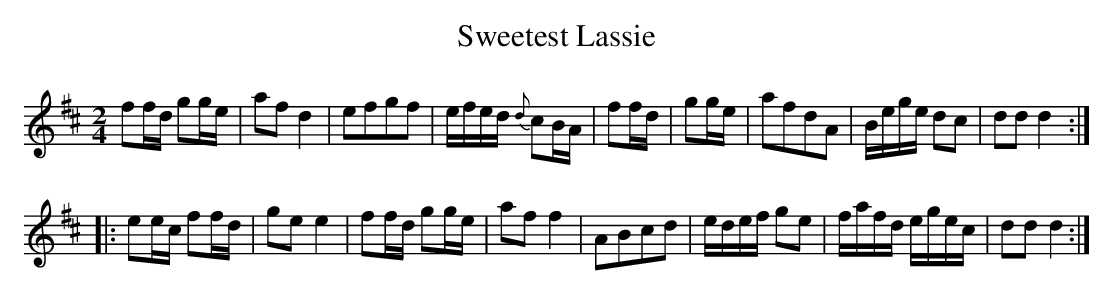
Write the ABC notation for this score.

X:1
T:Sweetest Lassie
M:2/4
K:D major
f2fd g2ge| a2f2 d4| e2f2g2f2| efed {d}c2BA| \
f2fd| g2ge| a2f2d2A2| Bege d2c2| d2d2 d4::
e2ec f2fd| g2e2 e4| f2fd g2ge| a2f2 f4|\
A2B2c2d2| edef g2e2| fafd egec| d2d2 d4:|
